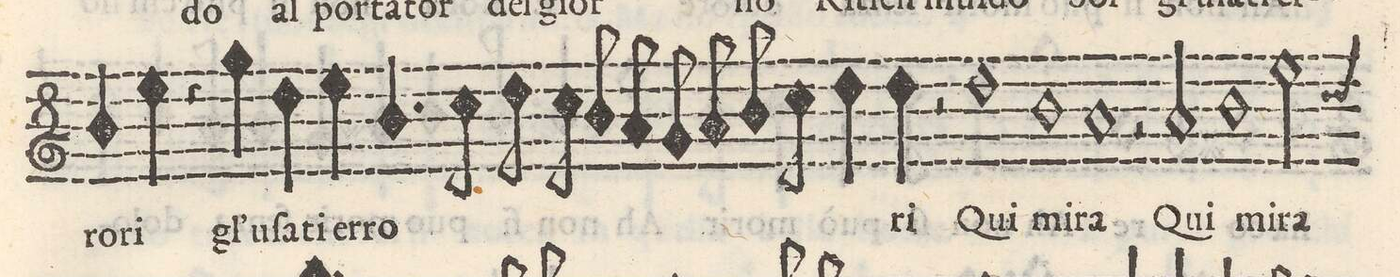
**kern	**text
*I"CANTO	*
*clefG2	*
*k[]	*
*met(c)	*
*M2/1	*
4b/	-ro-
4ee\	-ri
4r	.
4gg\	gl`uſa-
=19-	=19-
4dd\	-ti
4ee\	er-
4.b/	-ro-
8cc\	.
8dd\	.
8cc\	.
8b/	.
8a/	.
8g/	.
8a/	.
8b/	.
8cc\	.
=20-	=20-
4dd\	.
4dd\	-ri
2r	.
1dd	Qui
=21-	=21-
1b	mi-
1a	-ra
=22-	=22-
2r	.
2a/	Qui
1b	mi-
=23-	=23-
2ee\	-ra
*-	*-
